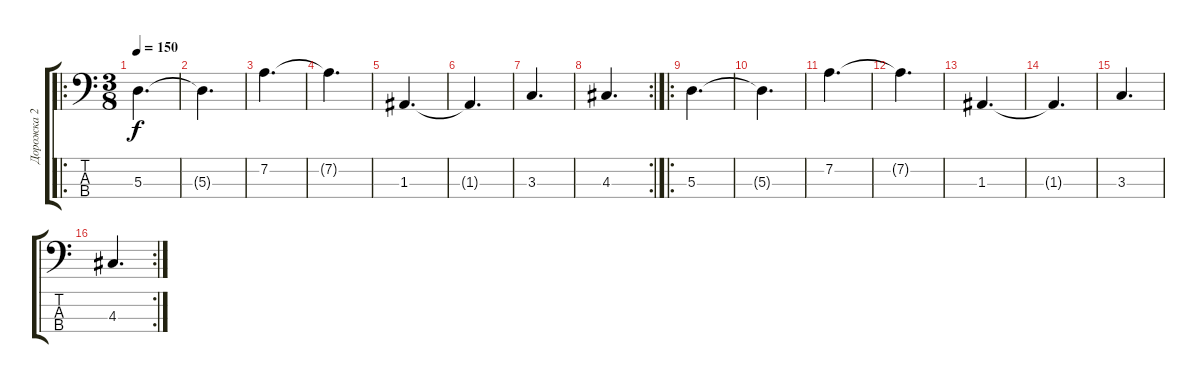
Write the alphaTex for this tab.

\track ("Дорожка 2" "Дорожка 2") {instrument electricbassfinger}
\staff {score tabs}
\tuning (G2 D2 A1 E1) {hide}
\ro
\ts (3 8)
\tempo 150
\clef f4
\ks c
5.3.4{d dy f} |
5.3{t}.4{d} |
7.2.4{d} |
7.2{t}.4{d} |
1.3.4{d} |
1.3{t}.4{d} |
3.3.4{d} |
\rc 2
4.3.4{d} |
\ro
5.3.4{d} |
5.3{t}.4{d} |
7.2.4{d} |
7.2{t}.4{d} |
1.3.4{d} |
1.3{t}.4{d} |
3.3.4{d} |
\rc 2
4.3.4{d}
